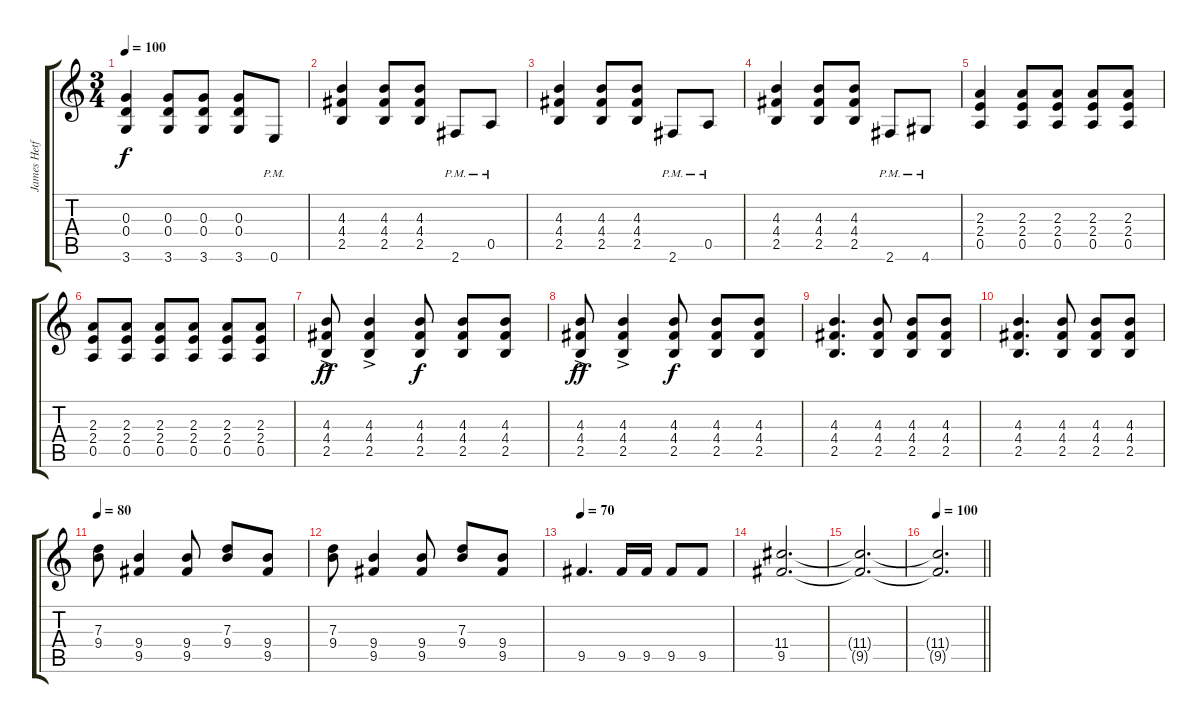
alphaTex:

\track ("James Hetfield" "James Hetf") {instrument distortionguitar}
\staff {score tabs}
\tuning (E4 B3 G3 D3 A2 E2) {hide}
\ts (3 4)
\tempo 100
\clef g2
\ks c
(0.3 0.4 3.6).4{dy f} (0.3 0.4 3.6).8 (0.3 0.4 3.6).8 (0.3 0.4 3.6).8 0.6{pm}.8 |
(4.3 4.4 2.5).4 (4.3 4.4 2.5).8 (4.3 4.4 2.5).8 2.6{pm}.8 0.5{pm}.8 |
(4.3 4.4 2.5).4 (4.3 4.4 2.5).8 (4.3 4.4 2.5).8 2.6{pm}.8 0.5{pm}.8 |
(4.3 4.4 2.5).4 (4.3 4.4 2.5).8 (4.3 4.4 2.5).8 2.6{pm}.8 4.6{pm}.8 |
(2.3 2.4 0.5).4 (2.3 2.4 0.5).8 (2.3 2.4 0.5).8 (2.3 2.4 0.5).8 (2.3 2.4 0.5).8 |
(2.3 2.4 0.5).8 (2.3 2.4 0.5).8 (2.3 2.4 0.5).8 (2.3 2.4 0.5).8 (2.3 2.4 0.5).8 (2.3 2.4 0.5).8 |
(4.3{ac} 4.4{ac} 2.5{ac}).8{dy ff} (4.3{ac} 4.4{ac} 2.5{ac}).4 (4.3 4.4 2.5).8{dy f} (4.3 4.4 2.5).8 (4.3 4.4 2.5).8 |
(4.3{ac} 4.4{ac} 2.5{ac}).8{dy ff} (4.3{ac} 4.4{ac} 2.5{ac}).4 (4.3 4.4 2.5).8{dy f} (4.3 4.4 2.5).8 (4.3 4.4 2.5).8 |
(4.3 4.4 2.5).4{d} (4.3 4.4 2.5).8 (4.3 4.4 2.5).8 (4.3 4.4 2.5).8 |
(4.3 4.4 2.5).4{d} (4.3 4.4 2.5).8 (4.3 4.4 2.5).8 (4.3 4.4 2.5).8 |
\tempo 80
(7.3 9.4).8 (9.4 9.5).4 (9.4 9.5).8 (7.3 9.4).8 (9.4 9.5).8 |
(7.3 9.4).8 (9.4 9.5).4 (9.4 9.5).8 (7.3 9.4).8 (9.4 9.5).8 |
\tempo 70
9.5.4{d} 9.5.16 9.5.16 9.5.8 9.5.8 |
(11.4 9.5).2{d} |
(11.4{t} 9.5{t}).2{d} |
\tempo 100
\barLineRight lightlight
(11.4{t} 9.5{t}).2{d}
